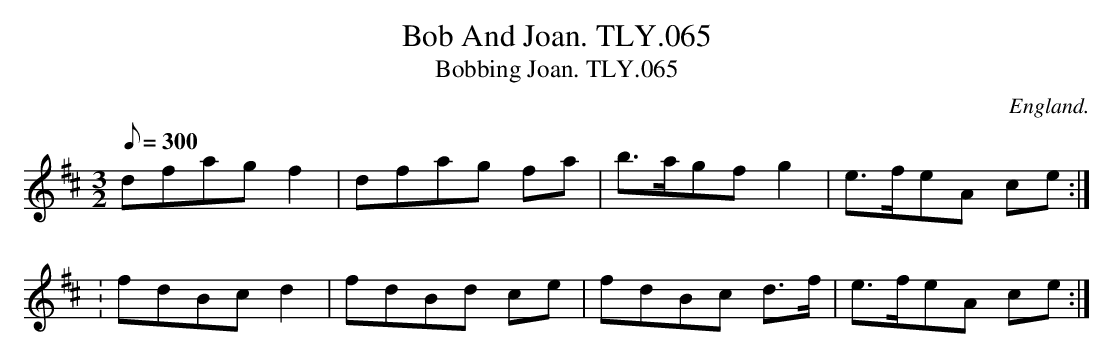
X:1
T:Bob And Joan. TLY.065
T:Bobbing Joan. TLY.065
M:3/2
L:1/8
Q:300
O:England.
K:D
dfag f2| dfag fa|b>agf g2|e>feA ce:|!
:fdBc d2|fdBd ce|fdBc d>f|e>feA ce:|]
